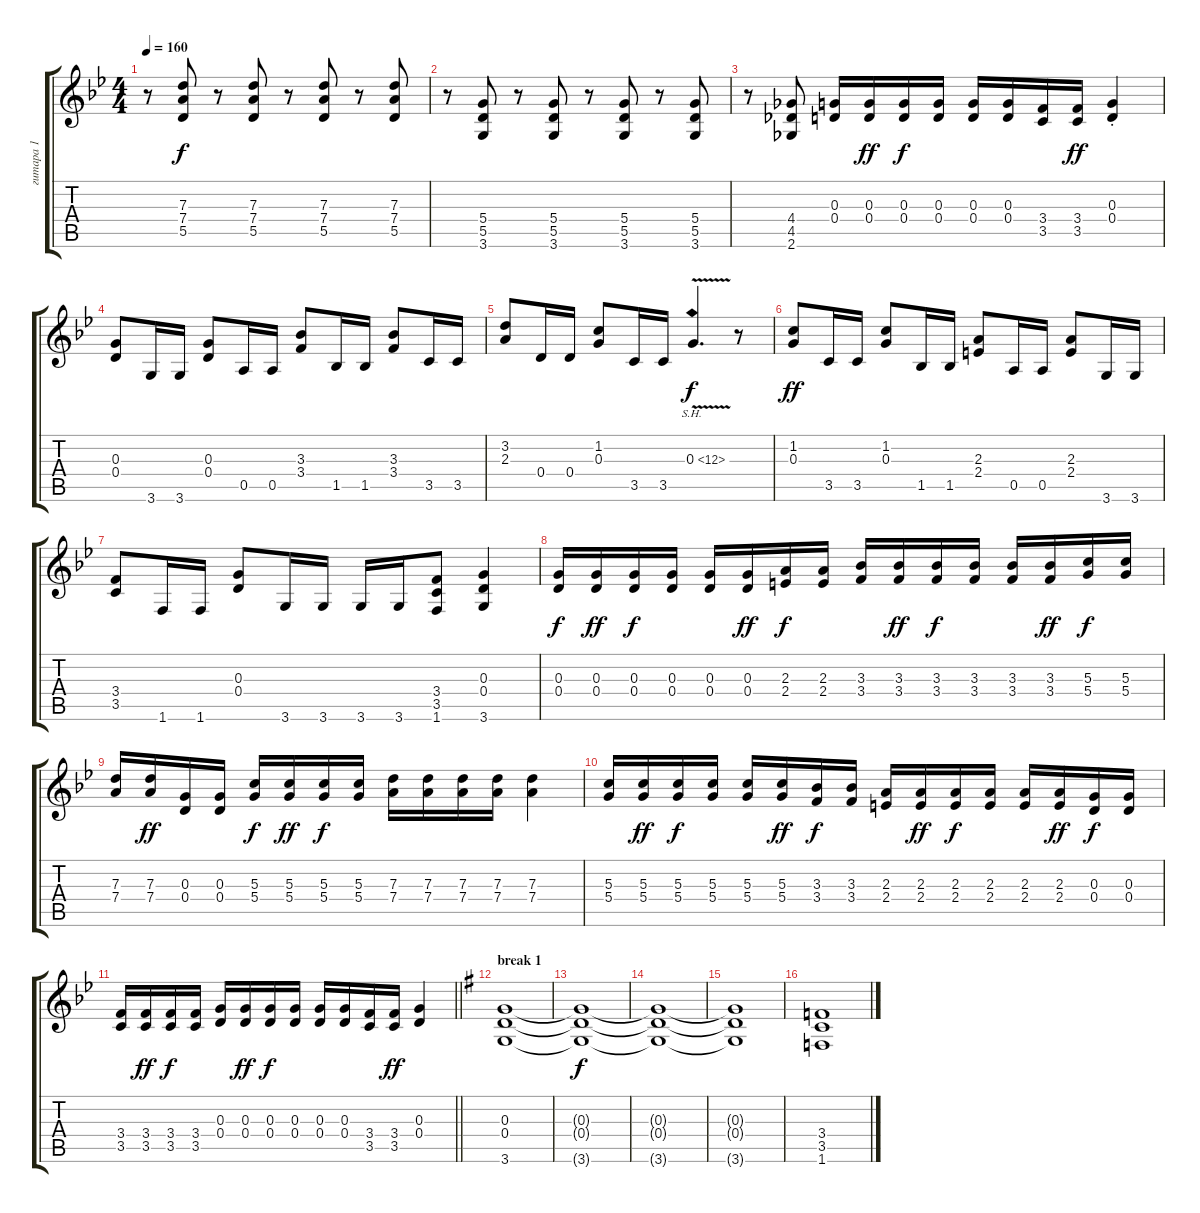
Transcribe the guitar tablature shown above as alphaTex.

\track ("гитара 1" "гитара 1") {instrument distortionguitar}
\staff {score tabs}
\tuning (E4 B3 G3 D3 A2 E2) {hide}
\ts (4 4)
\tempo 160
\clef g2
\ks gminor
r.8{dy f} (7.3 7.4 5.5).8 r.8 (7.3 7.4 5.5).8 r.8 (7.3 7.4 5.5).8 r.8 (7.3 7.4 5.5).8 |
r.8 (5.4 5.5 3.6).8 r.8 (5.4 5.5 3.6).8 r.8 (5.4 5.5 3.6).8 r.8 (5.4 5.5 3.6).8 |
r.8 (4.4 4.5 2.6).8 (0.3 0.4).16 (0.3 0.4).16{dy ff} (0.3 0.4).16{dy f} (0.3 0.4).16 (0.3 0.4).16 (0.3 0.4).16 (3.4 3.5).16 (3.4 3.5).16{dy ff} (0.3{st} 0.4{st}).4 |
(0.3 0.4).8 3.6.16 3.6.16 (0.3 0.4).8 0.5.16 0.5.16 (3.3 3.4).8 1.5.16 1.5.16 (3.3 3.4).8 3.5.16 3.5.16 |
(3.2 2.3).8 0.4.16 0.4.16 (1.2 0.3).8 3.5.16 3.5.16 0.3{sh 12 v}.4{d dy f} r.8 |
(1.2 0.3).8{dy ff} 3.5.16 3.5.16 (1.2 0.3).8 1.5.16 1.5.16 (2.3 2.4).8 0.5.16 0.5.16 (2.3 2.4).8 3.6.16 3.6.16 |
(3.4 3.5).8 1.6.16 1.6.16 (0.3 0.4).8 3.6.16 3.6.16 3.6.16 3.6.16 (3.4 3.5 1.6).8 (0.3 0.4 3.6).4 |
(0.3 0.4).16{dy f} (0.3 0.4).16{dy ff} (0.3 0.4).16{dy f} (0.3 0.4).16 (0.3 0.4).16 (0.3 0.4).16{dy ff} (2.3 2.4).16{dy f} (2.3 2.4).16 (3.3 3.4).16 (3.3 3.4).16{dy ff} (3.3 3.4).16{dy f} (3.3 3.4).16 (3.3 3.4).16 (3.3 3.4).16{dy ff} (5.3 5.4).16{dy f} (5.3 5.4).16 |
(7.3 7.4).16 (7.3 7.4).16{dy ff} (0.3 0.4).16 (0.3 0.4).16 (5.3 5.4).16{dy f} (5.3 5.4).16{dy ff} (5.3 5.4).16{dy f} (5.3 5.4).16 (7.3 7.4).16 (7.3 7.4).16 (7.3 7.4).16 (7.3 7.4).16 (7.3 7.4).4 |
(5.3 5.4).16 (5.3 5.4).16{dy ff} (5.3 5.4).16{dy f} (5.3 5.4).16 (5.3 5.4).16 (5.3 5.4).16{dy ff} (3.3 3.4).16{dy f} (3.3 3.4).16 (2.3 2.4).16 (2.3 2.4).16{dy ff} (2.3 2.4).16{dy f} (2.3 2.4).16 (2.3 2.4).16 (2.3 2.4).16{dy ff} (0.3 0.4).16{dy f} (0.3 0.4).16 |
\barLineRight lightlight
(3.4 3.5).16 (3.4 3.5).16{dy ff} (3.4 3.5).16{dy f} (3.4 3.5).16 (0.3 0.4).16 (0.3 0.4).16{dy ff} (0.3 0.4).16{dy f} (0.3 0.4).16 (0.3 0.4).16 (0.3 0.4).16 (3.4 3.5).16 (3.4 3.5).16{dy ff} (0.3 0.4).4 |
\section ("" "break 1")
\ks eminor
(0.3 0.4 3.6).1 |
(0.3{t} 0.4{t} 3.6{t}).1{dy f} |
(0.3{t} 0.4{t} 3.6{t}).1 |
(0.3{t} 0.4{t} 3.6{t}).1 |
(3.4 3.5 1.6).1
